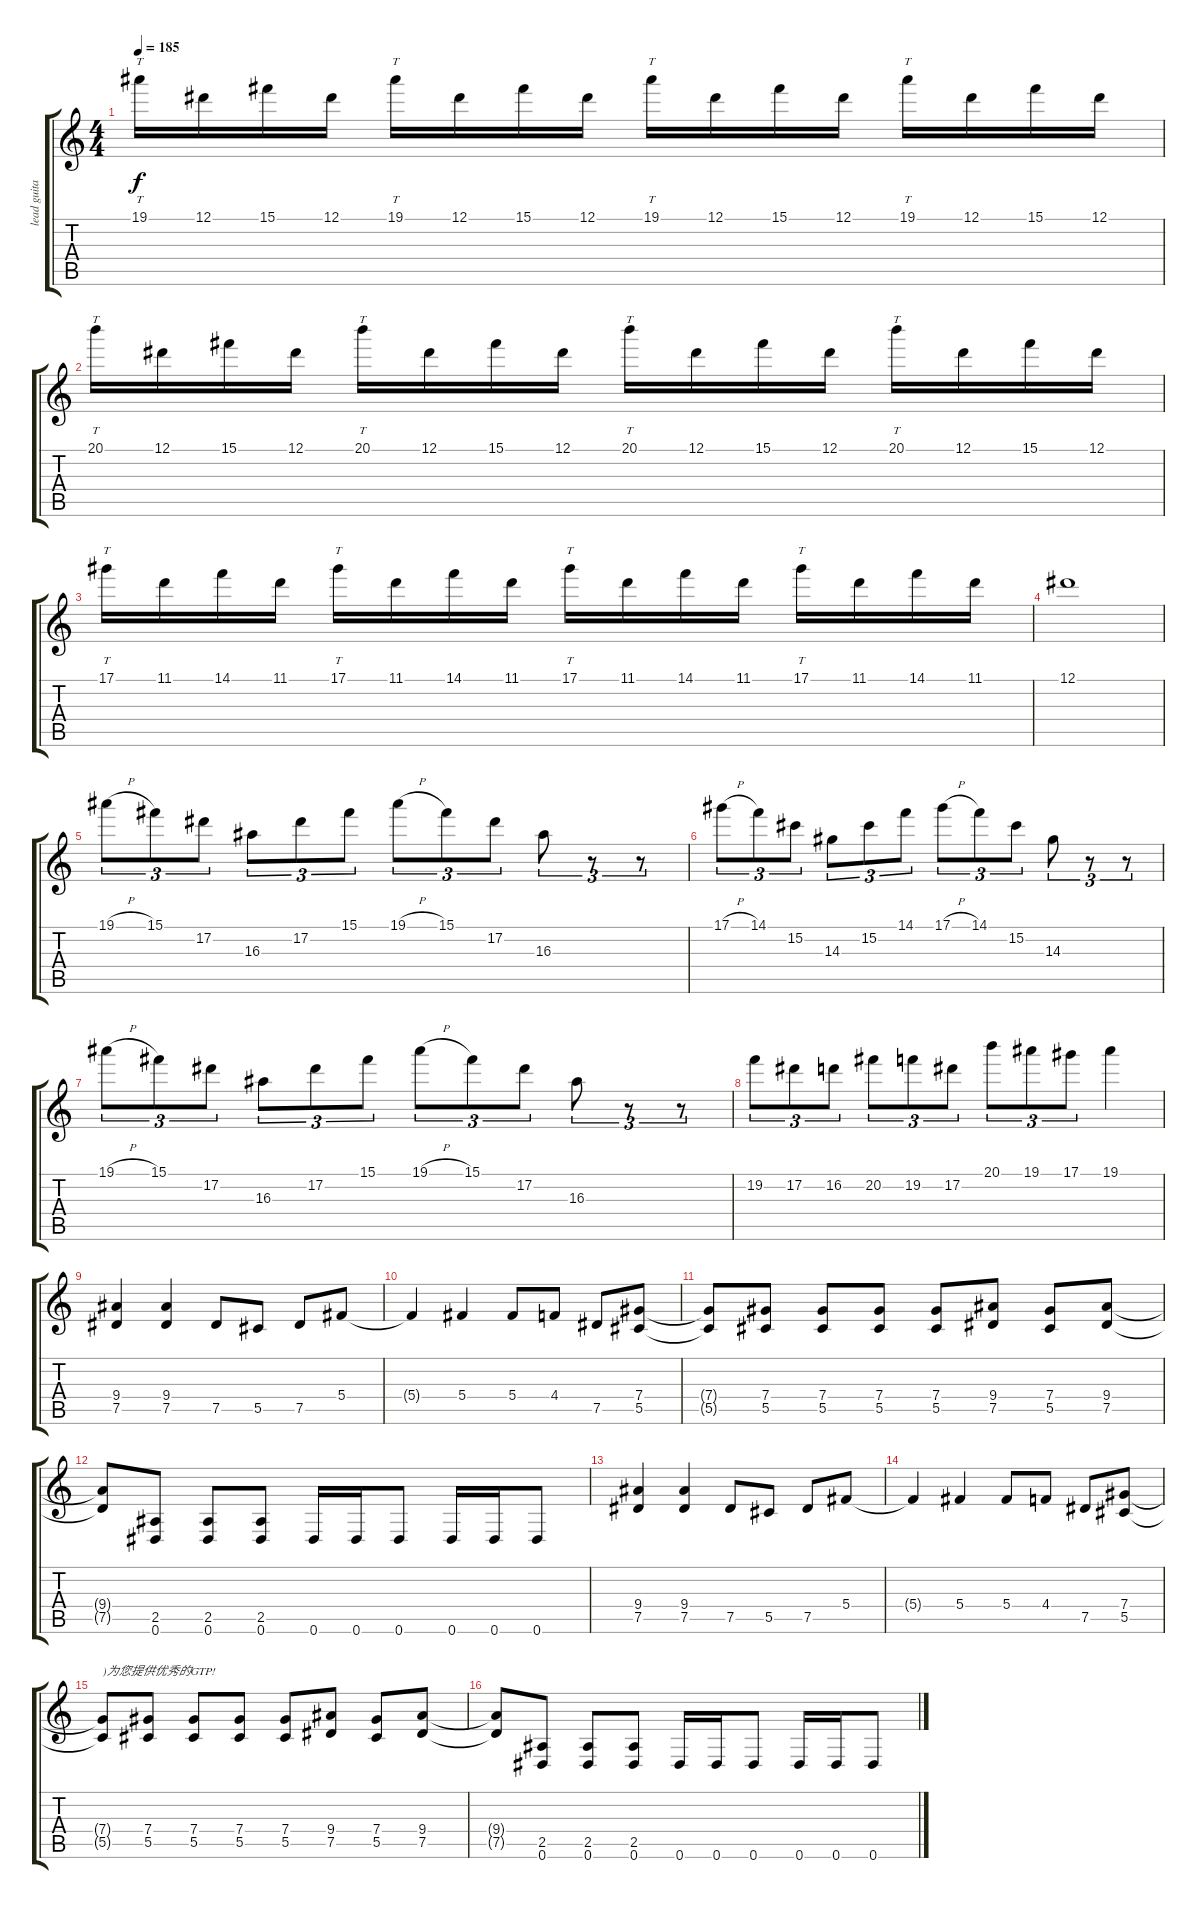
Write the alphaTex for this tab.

\track ("lead guitar" "lead guita") {instrument distortionguitar}
\staff {score tabs}
\tuning (Eb4 Bb3 Gb3 Db3 Ab2 Eb2) {hide}
\ts (4 4)
\tempo 185
\clef g2
\ks c
19.1.16{tt dy f} 12.1.16 15.1.16 12.1.16 19.1.16{tt} 12.1.16 15.1.16 12.1.16 19.1.16{tt} 12.1.16 15.1.16 12.1.16 19.1.16{tt} 12.1.16 15.1.16 12.1.16 |
20.1.16{tt} 12.1.16 15.1.16 12.1.16 20.1.16{tt} 12.1.16 15.1.16 12.1.16 20.1.16{tt} 12.1.16 15.1.16 12.1.16 20.1.16{tt} 12.1.16 15.1.16 12.1.16 |
17.1.16{tt} 11.1.16 14.1.16 11.1.16 17.1.16{tt} 11.1.16 14.1.16 11.1.16 17.1.16{tt} 11.1.16 14.1.16 11.1.16 17.1.16{tt} 11.1.16 14.1.16 11.1.16 |
12.1.1 |
19.1{h}.8{tu (3 2)} 15.1.8{tu (3 2)} 17.2.8{tu (3 2)} 16.3.8{tu (3 2)} 17.2.8{tu (3 2)} 15.1.8{tu (3 2)} 19.1{h}.8{tu (3 2)} 15.1.8{tu (3 2)} 17.2.8{tu (3 2)} 16.3.8{tu (3 2)} r.8{tu (3 2)} r.8{tu (3 2)} |
17.1{h}.8{tu (3 2)} 14.1.8{tu (3 2)} 15.2.8{tu (3 2)} 14.3.8{tu (3 2)} 15.2.8{tu (3 2)} 14.1.8{tu (3 2)} 17.1{h}.8{tu (3 2)} 14.1.8{tu (3 2)} 15.2.8{tu (3 2)} 14.3.8{tu (3 2)} r.8{tu (3 2)} r.8{tu (3 2)} |
19.1{h}.8{tu (3 2)} 15.1.8{tu (3 2)} 17.2.8{tu (3 2)} 16.3.8{tu (3 2)} 17.2.8{tu (3 2)} 15.1.8{tu (3 2)} 19.1{h}.8{tu (3 2)} 15.1.8{tu (3 2)} 17.2.8{tu (3 2)} 16.3.8{tu (3 2)} r.8{tu (3 2)} r.8{tu (3 2)} |
19.2.8{tu (3 2)} 17.2.8{tu (3 2)} 16.2.8{tu (3 2)} 20.2.8{tu (3 2)} 19.2.8{tu (3 2)} 17.2.8{tu (3 2)} 20.1.8{tu (3 2)} 19.1.8{tu (3 2)} 17.1.8{tu (3 2)} 19.1.4 |
(9.4 7.5).4 (9.4 7.5).4 7.5.8 5.5.8 7.5.8 5.4.8 |
5.4{t}.4 5.4.4 5.4.8 4.4.8 7.5.8 (7.4 5.5).8 |
(7.4{t} 5.5{t}).8 (7.4 5.5).8 (7.4 5.5).8 (7.4 5.5).8 (7.4 5.5).8 (9.4 7.5).8 (7.4 5.5).8 (9.4 7.5).8 |
(9.4{t} 7.5{t}).8 (2.5 0.6).8 (2.5 0.6).8 (2.5 0.6).8 0.6.16 0.6.16 0.6.8 0.6.16 0.6.16 0.6.8 |
(9.4 7.5).4 (9.4 7.5).4 7.5.8 5.5.8 7.5.8 5.4.8 |
5.4{t}.4 5.4.4 5.4.8 4.4.8 7.5.8 (7.4 5.5).8 |
(7.4{t} 5.5{t}).8{txt ")为您提供优秀的GTP!"} (7.4 5.5).8 (7.4 5.5).8 (7.4 5.5).8 (7.4 5.5).8 (9.4 7.5).8 (7.4 5.5).8 (9.4 7.5).8 |
(9.4{t} 7.5{t}).8 (2.5 0.6).8 (2.5 0.6).8 (2.5 0.6).8 0.6.16 0.6.16 0.6.8 0.6.16 0.6.16 0.6.8
